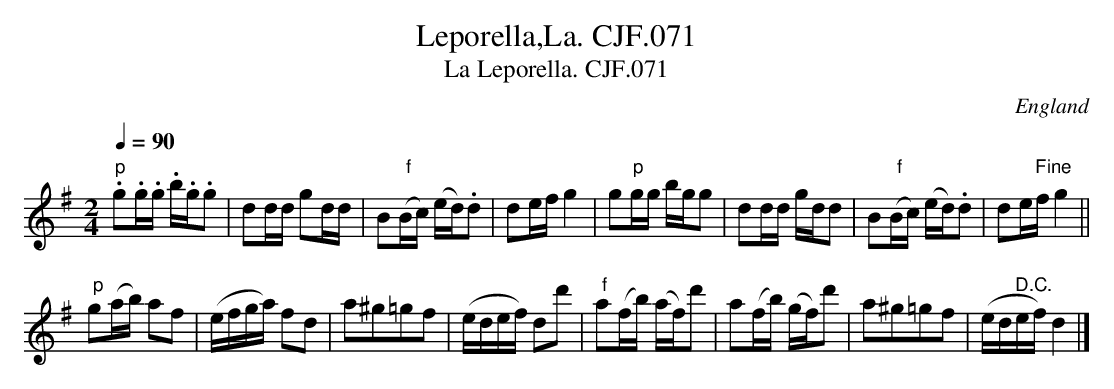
X:1
T:Leporella,La. CJF.071
T:La Leporella. CJF.071
L:1/16
M:2/4
O:England
Q:1/4=90
K:G
"p".g2.g.g .b.g.g2|d2dd g2dd|B2" f"(Bc) (ed).d2|d2efg4|\
g2"p"gg bgg2|d2dd gdd2|B2" f"(Bc) (ed).d2|d2e" Fine"fg4||!
" p"g2(ab) a2f2|(efga) f2d2|a2^g2=g2f2|(edef) d2d'2|\
" f"a2(fb) (af)d'2|a2(fb) (gf)d'2|a2^g2=g2f2|(ed" D.C."ef)d4|]
